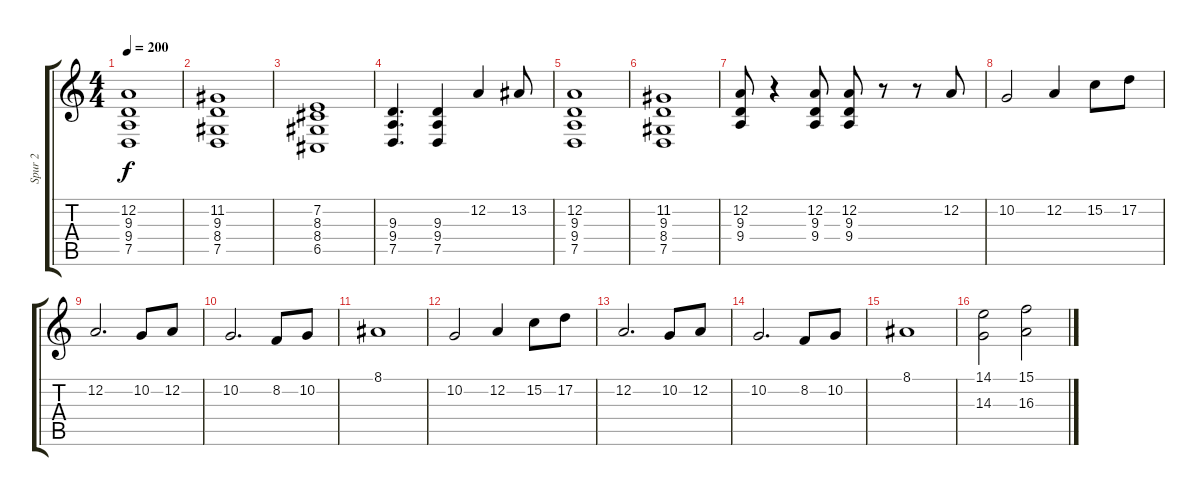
\track ("Spur 2" "Spur 2") {instrument stringensemble1}
\staff {score tabs}
\tuning (D4 A3 F3 C3 G2 D2) {hide}
\ts (4 4)
\tempo 200
\clef g2
\ks c
(12.2 9.3 9.4 7.5).1{dy f} |
(11.2 9.3 8.4 7.5).1 |
(7.2 8.3 8.4 6.5).1 |
(9.3 9.4 7.5).4{d} (9.3 9.4 7.5).4 12.2.4 13.2.8 |
(12.2 9.3 9.4 7.5).1 |
(11.2 9.3 8.4 7.5).1 |
(12.2 9.3 9.4).8 r.4 (12.2 9.3 9.4).8 (12.2 9.3 9.4).8 r.8 r.8 12.2.8 |
10.2.2 12.2.4 15.2.8 17.2.8 |
12.2.2{d} 10.2.8 12.2.8 |
10.2.2{d} 8.2.8 10.2.8 |
8.1.1 |
10.2.2 12.2.4 15.2.8 17.2.8 |
12.2.2{d} 10.2.8 12.2.8 |
10.2.2{d} 8.2.8 10.2.8 |
8.1.1 |
(14.1 14.3).2 (15.1 16.3).2
